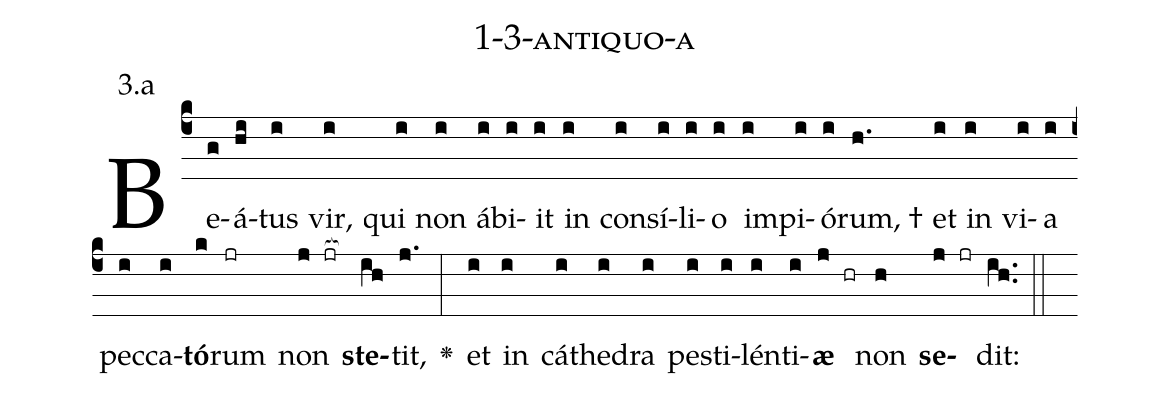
name: 1-3-antiquo-a;
annotation: 3.a;
%%
(c4)Be(g)á(hi)tus(i) vir,(i) qui(i) non(i) áb(i)i(i)it(i) in(i) con(i)sí(i)li(i)o(i) im(i)pi(i)ó(i)rum, †(h.) et(i) in(i) vi(i)a(i) pec(i)ca(i)<b>tó</b>(k)rum(jr) non(j jr[ocb:1{]) <b>ste</b>(ih[ocb:0}])tit,(j.) <v>\greheightstar</v>(:) et(i) in(i) cá(i)the(i)dra(i) pes(i)ti(i)lén(i)ti(i)<b>æ</b>(j hr) non(h) <b>se</b>(j jr)dit:(ih..) (::)


%E(i) u(i) o(j) u(h) a(j) e.(ih..) (::)
